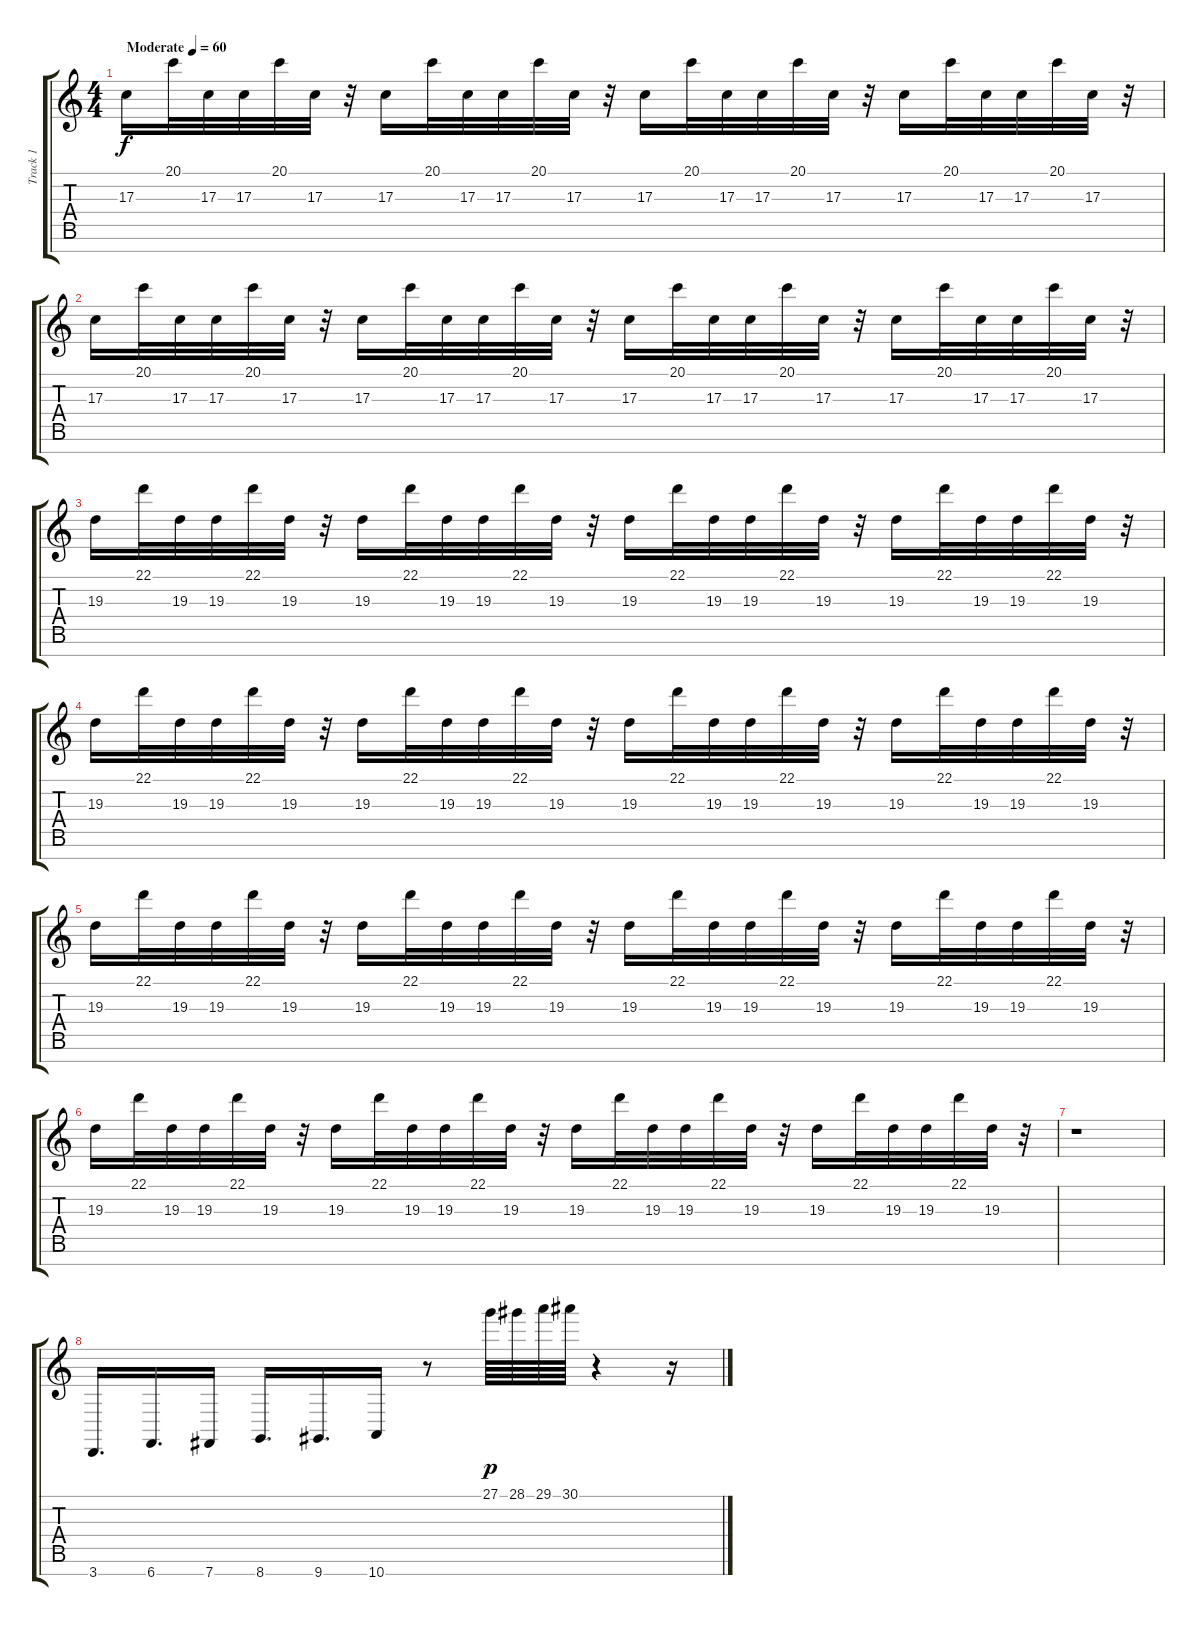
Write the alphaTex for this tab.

\track ("Track 1" "Track 1") {instrument vibraphone}
\staff {score tabs}
\tuning (E4 B3 G3 D3 A2 E2 B1) {hide}
\ts (4 4)
\tempo (60 "Moderate")
\clef g2
\ks c
17.3.16{dy f instrument vibraphone} 20.1.32 17.3.32 17.3.32 20.1.32 17.3.32 r.32 17.3.16 20.1.32 17.3.32 17.3.32 20.1.32 17.3.32 r.32 17.3.16 20.1.32 17.3.32 17.3.32 20.1.32 17.3.32 r.32 17.3.16 20.1.32 17.3.32 17.3.32 20.1.32 17.3.32 r.32 |
17.3.16 20.1.32 17.3.32 17.3.32 20.1.32 17.3.32 r.32 17.3.16 20.1.32 17.3.32 17.3.32 20.1.32 17.3.32 r.32 17.3.16 20.1.32 17.3.32 17.3.32 20.1.32 17.3.32 r.32 17.3.16 20.1.32 17.3.32 17.3.32 20.1.32 17.3.32 r.32 |
19.3.16 22.1.32 19.3.32 19.3.32 22.1.32 19.3.32 r.32 19.3.16 22.1.32 19.3.32 19.3.32 22.1.32 19.3.32 r.32 19.3.16 22.1.32 19.3.32 19.3.32 22.1.32 19.3.32 r.32 19.3.16 22.1.32 19.3.32 19.3.32 22.1.32 19.3.32 r.32 |
19.3.16 22.1.32 19.3.32 19.3.32 22.1.32 19.3.32 r.32 19.3.16 22.1.32 19.3.32 19.3.32 22.1.32 19.3.32 r.32 19.3.16 22.1.32 19.3.32 19.3.32 22.1.32 19.3.32 r.32 19.3.16 22.1.32 19.3.32 19.3.32 22.1.32 19.3.32 r.32 |
19.3.16 22.1.32 19.3.32 19.3.32 22.1.32 19.3.32 r.32 19.3.16 22.1.32 19.3.32 19.3.32 22.1.32 19.3.32 r.32 19.3.16 22.1.32 19.3.32 19.3.32 22.1.32 19.3.32 r.32 19.3.16 22.1.32 19.3.32 19.3.32 22.1.32 19.3.32 r.32 |
19.3.16 22.1.32 19.3.32 19.3.32 22.1.32 19.3.32 r.32 19.3.16 22.1.32 19.3.32 19.3.32 22.1.32 19.3.32 r.32 19.3.16 22.1.32 19.3.32 19.3.32 22.1.32 19.3.32 r.32 19.3.16 22.1.32 19.3.32 19.3.32 22.1.32 19.3.32 r.32 |
r.1 |
3.7.16{d volume 13} 6.7.16{d} 7.7.16 8.7.16{d} 9.7.16{d} 10.7.16 r.8 27.1.64{dy p} 28.1.64 29.1.64 30.1.64 r.4 r.16
